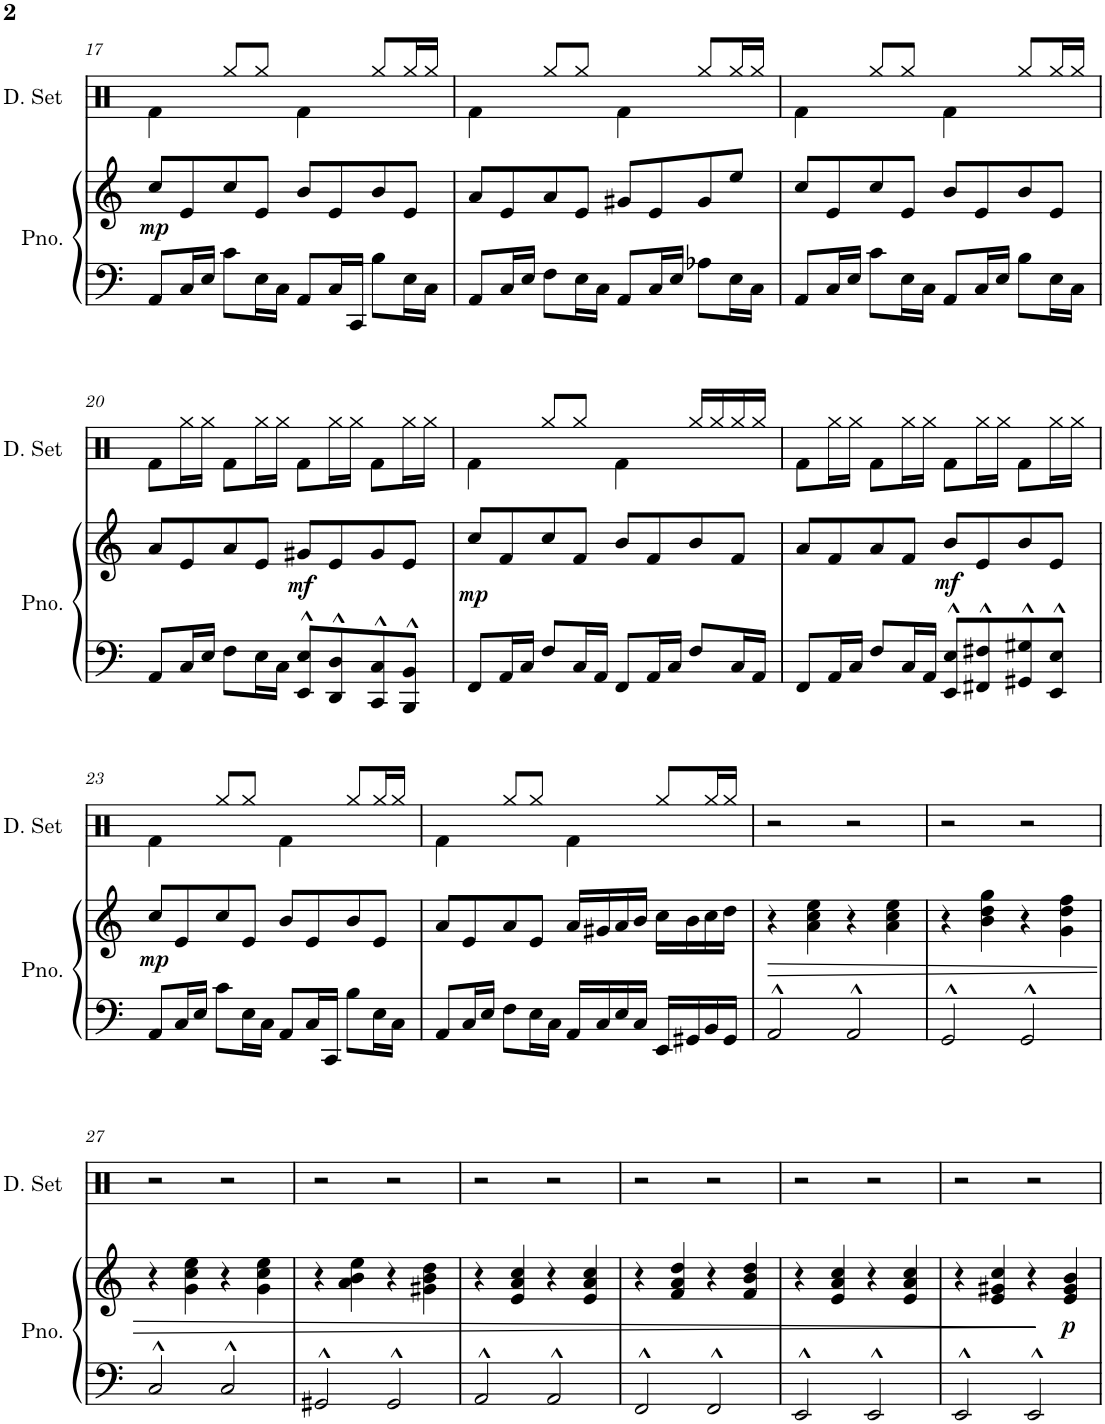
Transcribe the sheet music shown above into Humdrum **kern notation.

**kern	**kern	**dynam	**kern
*part2	*part2	*part2	*part1
*staff3	*staff2	*staff2/3	*staff1
*I"Piano	*	*	*I"Drumset
*I'Pno.	*	*	*I'D. Set
!!LO:PB:g=z
*clefF4	*clefG2	*	*clefX
*k[]	*k[]	*	*k[]
*M4/4	*M4/4	*	*M4/4
=17	=17	=17	=17
!	!	!LO:DY:b	!
8AA/L	8cc/L	mp	4Rf\
16C/L	8e/	.	.
16E/JJ	.	.	.
8c\L	8cc/	.	8Rgg/L
16E\L	8e/J	.	8Rgg/J
16C\JJ	.	.	.
8AA/L	8b/L	.	4Rf\
16C/L	8e/	.	.
16CC/JJ	.	.	.
8B\L	8b/	.	8Rgg/L
16E\L	8e/J	.	16Rgg/L
16C\JJ	.	.	16Rgg/JJ
=18	=18	=18	=18
8AA/L	8a/L	.	4Rf\
16C/L	8e/	.	.
16E/JJ	.	.	.
8F\L	8a/	.	8Rgg/L
16E\L	8e/J	.	8Rgg/J
16C\JJ	.	.	.
8AA/L	8g#X/L	.	4Rf\
16C/L	8e/	.	.
16E/JJ	.	.	.
8A-X\L	8g#/	.	8Rgg/L
16E\L	8ee/J	.	16Rgg/L
16C\JJ	.	.	16Rgg/JJ
=19	=19	=19	=19
8AA/L	8cc/L	.	4Rf\
16C/L	8e/	.	.
16E/JJ	.	.	.
8c\L	8cc/	.	8Rgg/L
16E\L	8e/J	.	8Rgg/J
16C\JJ	.	.	.
8AA/L	8b/L	.	4Rf\
16C/L	8e/	.	.
16E/JJ	.	.	.
8B\L	8b/	.	8Rgg/L
16E\L	8e/J	.	16Rgg/L
16C\JJ	.	.	16Rgg/JJ
!!LO:LB:g=z
=20	=20	=20	=20
8AA/L	8a/L	.	8Rf\L
16C/L	8e/	.	16Rgg\L
16E/JJ	.	.	16Rgg\JJ
8F\L	8a/	.	8Rf\L
16E\L	8e/J	.	16Rgg\L
16C\JJ	.	.	16Rgg\JJ
!	!	!LO:DY:b	!
8EE/^^ 8E/^^L	8g#X/L	mf	8Rf\L
8DD/^^ 8D/^^	8e/	.	16Rgg\L
.	.	.	16Rgg\JJ
8CC/^^ 8C/^^	8g#/	.	8Rf\L
8BBB/^^ 8BB/^^J	8e/J	.	16Rgg\L
.	.	.	16Rgg\JJ
=21	=21	=21	=21
!	!	!LO:DY:b	!
8FF/L	8cc/L	mp	4Rf\
16AA/L	8f/	.	.
16C/JJ	.	.	.
8F/L	8cc/	.	8Rgg/L
16C/L	8f/J	.	8Rgg/J
16AA/JJ	.	.	.
8FF/L	8b/L	.	4Rf\
16AA/L	8f/	.	.
16C/JJ	.	.	.
8F/L	8b/	.	16Rgg/LL
.	.	.	16Rgg/
16C/L	8f/J	.	16Rgg/
16AA/JJ	.	.	16Rgg/JJ
=22	=22	=22	=22
8FF/L	8a/L	.	8Rf\L
16AA/L	8f/	.	16Rgg\L
16C/JJ	.	.	16Rgg\JJ
8F/L	8a/	.	8Rf\L
16C/L	8f/J	.	16Rgg\L
16AA/JJ	.	.	16Rgg\JJ
!	!	!LO:DY:b	!
8EE/^^ 8E/^^L	8b/L	mf	8Rf\L
8FF#X/^^ 8F#X/^^	8e/	.	16Rgg\L
.	.	.	16Rgg\JJ
8GG#X/^^ 8G#X/^^	8b/	.	8Rf\L
8EE/^^ 8E/^^J	8e/J	.	16Rgg\L
.	.	.	16Rgg\JJ
!!LO:LB:g=z
=23	=23	=23	=23
!	!	!LO:DY:b	!
8AA/L	8cc/L	mp	4Rf\
16C/L	8e/	.	.
16E/JJ	.	.	.
8c\L	8cc/	.	8Rgg/L
16E\L	8e/J	.	8Rgg/J
16C\JJ	.	.	.
8AA/L	8b/L	.	4Rf\
16C/L	8e/	.	.
16CC/JJ	.	.	.
8B\L	8b/	.	8Rgg/L
16E\L	8e/J	.	16Rgg/L
16C\JJ	.	.	16Rgg/JJ
=24	=24	=24	=24
8AA/L	8a/L	.	4Rf\
16C/L	8e/	.	.
16E/JJ	.	.	.
8F\L	8a/	.	8Rgg/L
16E\L	8e/J	.	8Rgg/J
16C\JJ	.	.	.
16AA/LL	16a/LL	.	4Rf\
16C/	16g#X/	.	.
16E/	16a/	.	.
16C/JJ	16b/JJ	.	.
16EE/LL	16cc\LL	.	8Rgg/L
16GG#X/	16b\	.	.
16BB/	16cc\	.	16Rgg/L
16GG#/JJ	16dd\JJ	.	16Rgg/JJ
=25	=25	=25	=25
!	!	!LO:HP:b	!
2AA^^/	4r	>	2r
.	4a\ 4cc\ 4ee\	.	.
2AA^^/	4r	.	2r
.	4a\ 4cc\ 4ee\	.	.
=26	=26	=26	=26
2GG^^/	4r	.	2r
.	4b\ 4dd\ 4gg\	.	.
2GG^^/	4r	.	2r
.	4g\ 4dd\ 4ff\	.	.
!!LO:LB:g=z
=27	=27	=27	=27
2C^^/	4r	.	2r
.	4g\ 4cc\ 4ee\	.	.
2C^^/	4r	.	2r
.	4g\ 4cc\ 4ee\	.	.
=28	=28	=28	=28
2GG#X^^/	4r	.	2r
.	4a\ 4b\ 4ee\	.	.
2GG#^^/	4r	.	2r
.	4g#X\ 4b\ 4dd\	.	.
=29	=29	=29	=29
2AA^^/	4r	.	2r
.	4e/ 4a/ 4cc/	.	.
2AA^^/	4r	.	2r
.	4e/ 4a/ 4cc/	.	.
=30	=30	=30	=30
2FF^^/	4r	.	2r
.	4f/ 4a/ 4dd/	.	.
2FF^^/	4r	.	2r
.	4f/ 4b/ 4dd/	.	.
=31	=31	=31	=31
2EE^^/	4r	.	2r
.	4e/ 4a/ 4cc/	.	.
2EE^^/	4r	.	2r
.	4e/ 4a/ 4cc/	.	.
=32	=32	=32	=32
2EE^^/	4r	.	2r
.	4e/ 4g#X/ 4cc/	.	.
2EE^^/	4r	.	2r
!	!	!LO:DY:n=1:b	!
.	4e/ 4g#/ 4b/	] p	.
=	=	=	=
*-	*-	*-	*-
